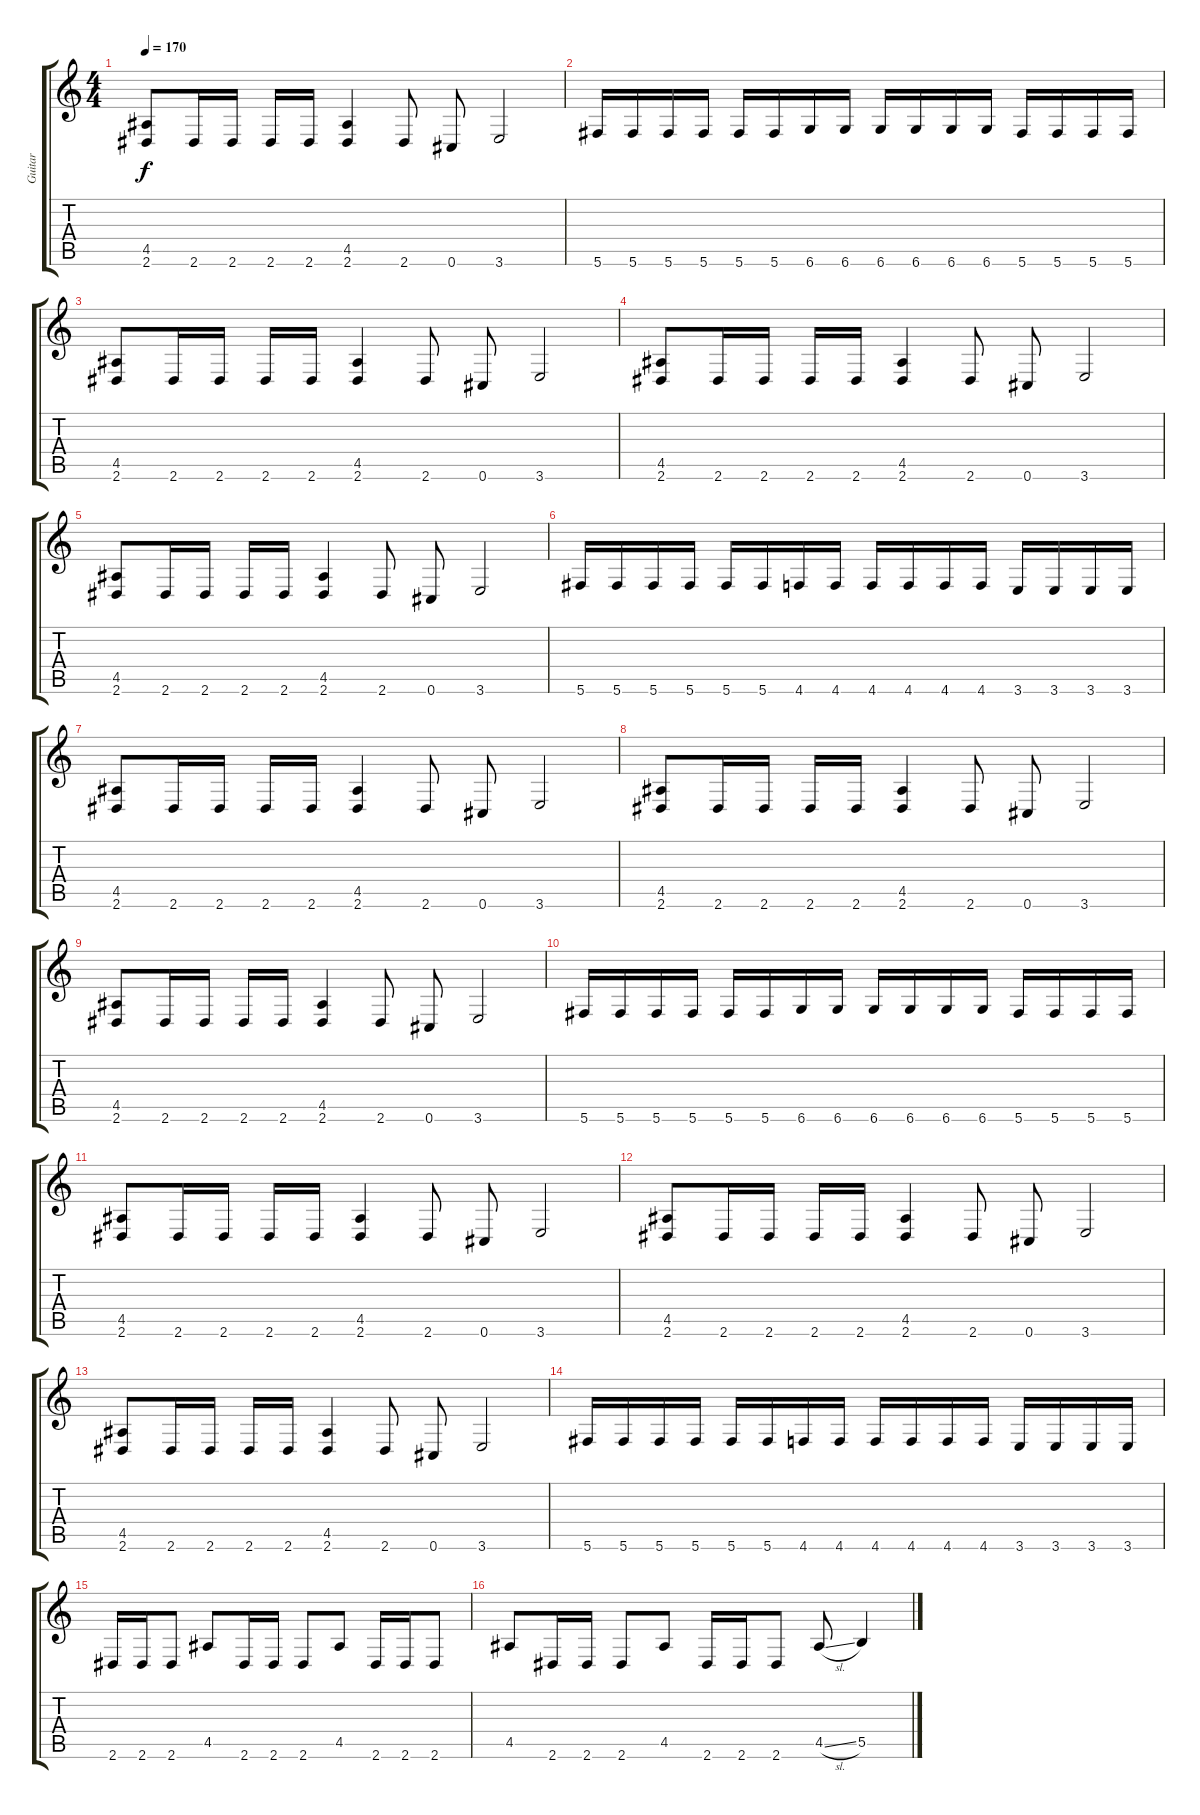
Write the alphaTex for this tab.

\track ("Guitar" "Guitar") {instrument distortionguitar}
\staff {score tabs}
\tuning (Db4 Ab3 E3 B2 Gb2 Db2) {hide}
\ts (4 4)
\tempo 170
\clef g2
\ks c
(4.5 2.6).8{dy f} 2.6.16 2.6.16 2.6.16 2.6.16 (4.5 2.6).4 2.6.8 0.6.8 3.6.2 |
5.6.16 5.6.16 5.6.16 5.6.16 5.6.16 5.6.16 6.6.16 6.6.16 6.6.16 6.6.16 6.6.16 6.6.16 5.6.16 5.6.16 5.6.16 5.6.16 |
(4.5 2.6).8 2.6.16 2.6.16 2.6.16 2.6.16 (4.5 2.6).4 2.6.8 0.6.8 3.6.2 |
(4.5 2.6).8 2.6.16 2.6.16 2.6.16 2.6.16 (4.5 2.6).4 2.6.8 0.6.8 3.6.2 |
(4.5 2.6).8 2.6.16 2.6.16 2.6.16 2.6.16 (4.5 2.6).4 2.6.8 0.6.8 3.6.2 |
5.6.16 5.6.16 5.6.16 5.6.16 5.6.16 5.6.16 4.6.16 4.6.16 4.6.16 4.6.16 4.6.16 4.6.16 3.6.16 3.6.16 3.6.16 3.6.16 |
(4.5 2.6).8 2.6.16 2.6.16 2.6.16 2.6.16 (4.5 2.6).4 2.6.8 0.6.8 3.6.2 |
(4.5 2.6).8 2.6.16 2.6.16 2.6.16 2.6.16 (4.5 2.6).4 2.6.8 0.6.8 3.6.2 |
(4.5 2.6).8 2.6.16 2.6.16 2.6.16 2.6.16 (4.5 2.6).4 2.6.8 0.6.8 3.6.2 |
5.6.16 5.6.16 5.6.16 5.6.16 5.6.16 5.6.16 6.6.16 6.6.16 6.6.16 6.6.16 6.6.16 6.6.16 5.6.16 5.6.16 5.6.16 5.6.16 |
(4.5 2.6).8 2.6.16 2.6.16 2.6.16 2.6.16 (4.5 2.6).4 2.6.8 0.6.8 3.6.2 |
(4.5 2.6).8 2.6.16 2.6.16 2.6.16 2.6.16 (4.5 2.6).4 2.6.8 0.6.8 3.6.2 |
(4.5 2.6).8 2.6.16 2.6.16 2.6.16 2.6.16 (4.5 2.6).4 2.6.8 0.6.8 3.6.2 |
5.6.16 5.6.16 5.6.16 5.6.16 5.6.16 5.6.16 4.6.16 4.6.16 4.6.16 4.6.16 4.6.16 4.6.16 3.6.16 3.6.16 3.6.16 3.6.16 |
2.6.16 2.6.16 2.6.8 4.5.8 2.6.16 2.6.16 2.6.8 4.5.8 2.6.16 2.6.16 2.6.8 |
4.5.8 2.6.16 2.6.16 2.6.8 4.5.8 2.6.16 2.6.16 2.6.8 4.5{sl}.8 5.5.4
